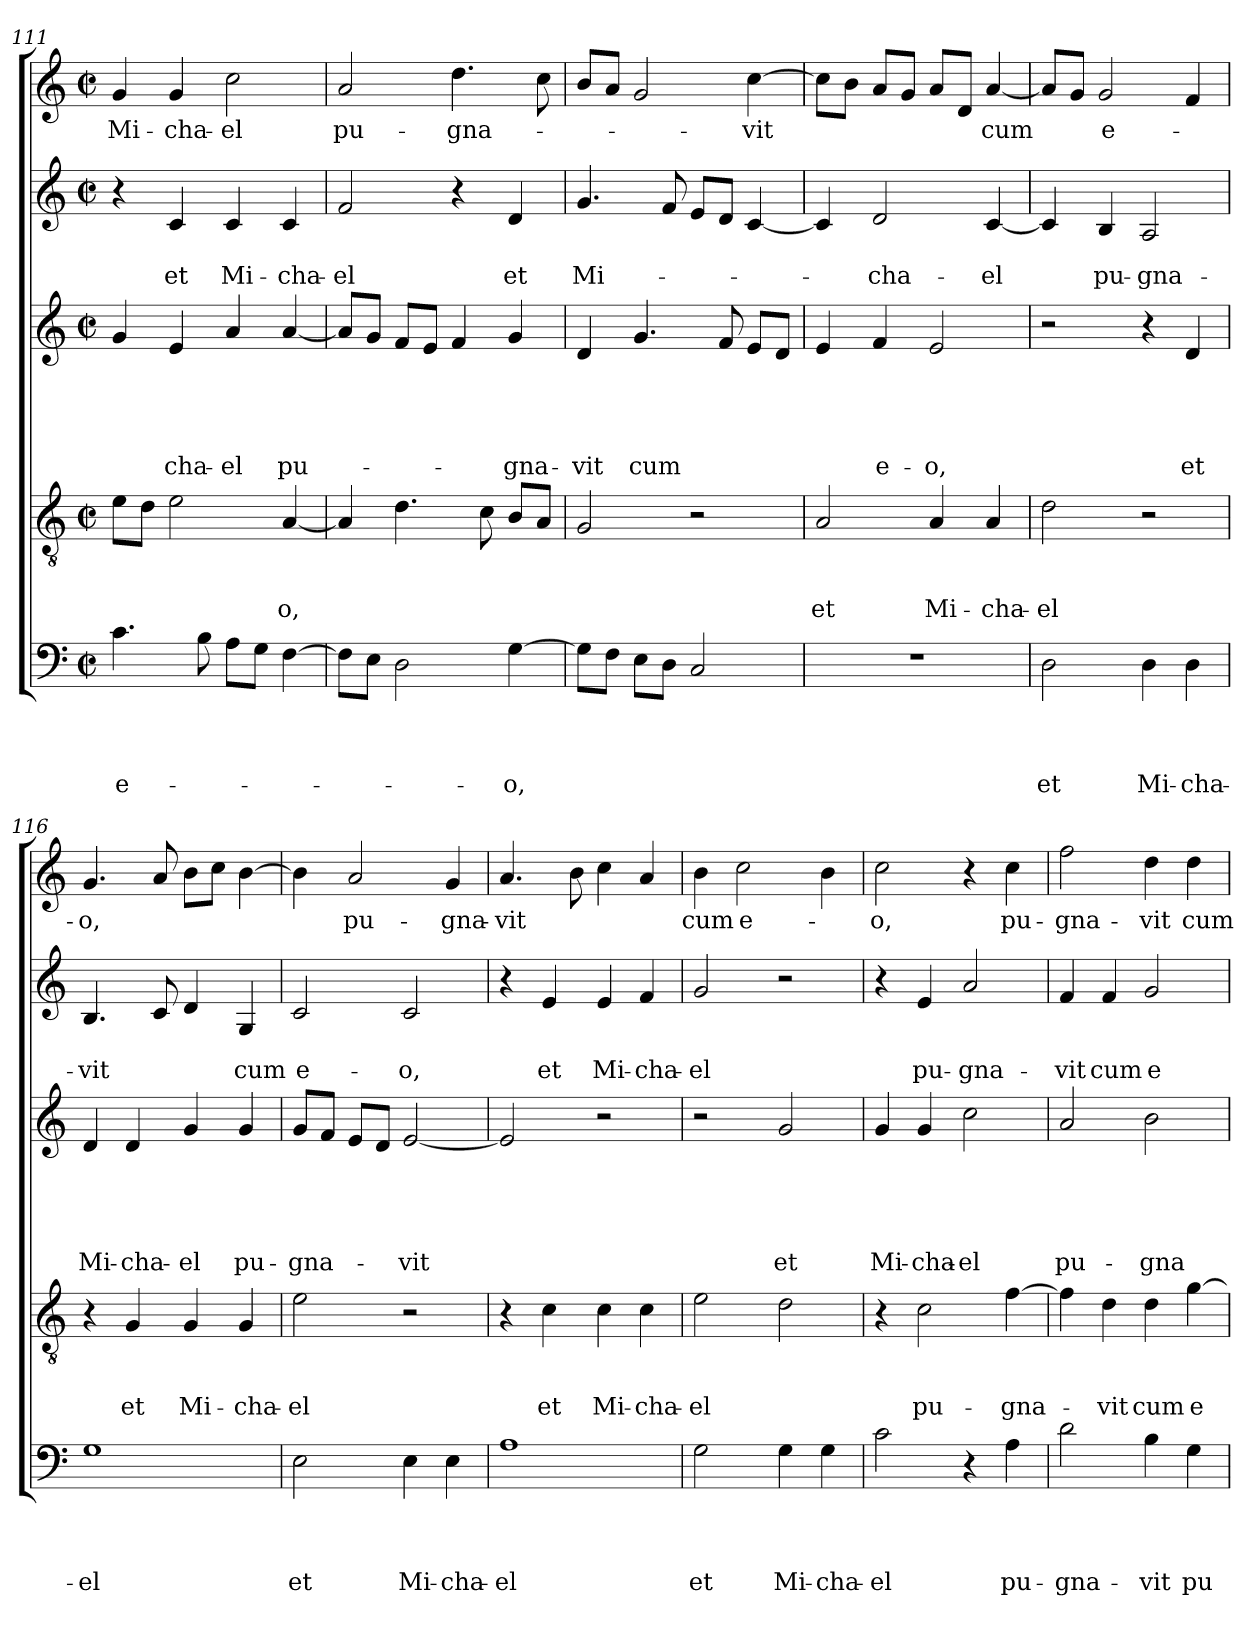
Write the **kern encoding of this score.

**kern	**text	**text	**text	**text	**kern	**text	**text	**text	**kern	**text	**text	**text	**text	**text	**kern	**text	**text	**kern	**text
*part5	*part5	*part5	*part5	*part5	*part4	*part4	*part4	*part4	*part3	*part3	*part3	*part3	*part3	*part3	*part2	*part2	*part2	*part1	*part1
*staff5	*staff5	*staff5	*staff5	*staff5	*staff4	*staff4	*staff4	*staff4	*staff3	*staff3	*staff3	*staff3	*staff3	*staff3	*staff2	*staff2	*staff2	*staff1	*staff1
*clefF4	*	*	*	*	*clefGv2	*	*	*	*clefG2	*	*	*	*	*	*clefG2	*	*	*clefG2	*
*k[]	*	*	*	*	*k[]	*	*	*	*k[]	*	*	*	*	*	*k[]	*	*	*k[]	*
*C:	*	*	*	*	*C:	*	*	*	*C:	*	*	*	*	*	*C:	*	*	*C:	*
*M2/2	*	*	*	*	*M2/2	*	*	*	*M2/2	*	*	*	*	*	*M2/2	*	*	*M2/2	*
*met(c|)	*	*	*	*	*met(c|)	*	*	*	*met(c|)	*	*	*	*	*	*met(c|)	*	*	*met(c|)	*
=111	=111	=111	=111	=111	=111	=111	=111	=111	=111	=111	=111	=111	=111	=111	=111	=111	=111	=111	=111
!	!	!	!	!LO:LY:b	!	!	!	!	!	!	!	!	!	!	!	!	!	!	!LO:LY:b
4.c\	.	.	.	e-	8e\L	.	.	.	4g/	.	.	.	.	.	4r	.	.	4g/	Mi-
.	.	.	.	.	8d\J	.	.	.	.	.	.	.	.	.	.	.	.	.	.
!	!	!	!	!	!	!	!	!	!	!	!	!	!	!LO:LY:b	!	!	!LO:LY:b	!	!LO:LY:b
.	.	.	.	.	2e\	.	.	.	4e/	.	.	.	.	-cha-	4c/	.	et	4g/	-cha-
8B\	.	.	.	.	.	.	.	.	.	.	.	.	.	.	.	.	.	.	.
!	!	!	!	!	!	!	!	!	!	!	!	!	!	!LO:LY:b	!	!	!LO:LY:b	!	!LO:LY:b
8A\L	.	.	.	.	.	.	.	.	4a/	.	.	.	.	-el	4c/	.	Mi-	2cc\	-el
8G\J	.	.	.	.	.	.	.	.	.	.	.	.	.	.	.	.	.	.	.
!	!	!	!	!	!	!	!	!LO:LY:b	!	!	!	!	!	!LO:LY:b	!	!	!LO:LY:b	!	!
[4F\	.	.	.	.	[4A/	.	.	-o,	[4a/	.	.	.	.	pu-	4c/	.	-cha-	.	.
=112	=112	=112	=112	=112	=112	=112	=112	=112	=112	=112	=112	=112	=112	=112	=112	=112	=112	=112	=112
!	!	!	!	!	!	!	!	!	!	!	!	!	!	!	!	!	!LO:LY:b	!	!LO:LY:b
8F\L]	.	.	.	.	4A/]	.	.	.	8a/L]	.	.	.	.	.	2f/	.	-el	2a/	pu-
8E\J	.	.	.	.	.	.	.	.	8g/J	.	.	.	.	.	.	.	.	.	.
2D\	.	.	.	.	4.d\	.	.	.	8f/L	.	.	.	.	.	.	.	.	.	.
.	.	.	.	.	.	.	.	.	8e/J	.	.	.	.	.	.	.	.	.	.
!	!	!	!	!	!	!	!	!	!	!	!	!	!	!	!	!	!	!	!LO:LY:b
.	.	.	.	.	.	.	.	.	4f/	.	.	.	.	.	4r	.	.	4.dd\	-gna-
.	.	.	.	.	8c\	.	.	.	.	.	.	.	.	.	.	.	.	.	.
!	!	!	!	!LO:LY:b	!	!	!	!	!	!	!	!	!	!LO:LY:b	!	!	!LO:LY:b	!	!
[4G\	.	.	.	-o,	8B/L	.	.	.	4g/	.	.	.	.	-gna-	4d/	.	et	.	.
.	.	.	.	.	8A/J	.	.	.	.	.	.	.	.	.	.	.	.	8cc\	.
=113	=113	=113	=113	=113	=113	=113	=113	=113	=113	=113	=113	=113	=113	=113	=113	=113	=113	=113	=113
!	!	!	!	!	!	!	!	!	!	!	!	!	!	!LO:LY:b	!	!	!LO:LY:b	!	!
8G\L]	.	.	.	.	2G/	.	.	.	4d/	.	.	.	.	-vit	4.g/	.	Mi-	8b/L	.
8F\J	.	.	.	.	.	.	.	.	.	.	.	.	.	.	.	.	.	8a/J	.
!	!	!	!	!	!	!	!	!	!	!	!	!	!	!LO:LY:b	!	!	!	!	!
8E\L	.	.	.	.	.	.	.	.	4.g/	.	.	.	.	cum	.	.	.	2g/	.
8D\J	.	.	.	.	.	.	.	.	.	.	.	.	.	.	8f/	.	.	.	.
2C/	.	.	.	.	2r	.	.	.	.	.	.	.	.	.	8e/L	.	.	.	.
.	.	.	.	.	.	.	.	.	8f/	.	.	.	.	.	8d/J	.	.	.	.
!	!	!	!	!	!	!	!	!	!	!	!	!	!	!	!	!	!	!	!LO:LY:b
.	.	.	.	.	.	.	.	.	8e/L	.	.	.	.	.	[4c/	.	.	[4cc\	-vit
.	.	.	.	.	.	.	.	.	8d/J	.	.	.	.	.	.	.	.	.	.
=114	=114	=114	=114	=114	=114	=114	=114	=114	=114	=114	=114	=114	=114	=114	=114	=114	=114	=114	=114
!	!	!	!	!	!	!	!	!LO:LY:b	!	!	!	!	!	!	!	!	!	!	!
1r	.	.	.	.	2A/	.	.	et	4e/	.	.	.	.	.	4c/]	.	.	8cc\L]	.
.	.	.	.	.	.	.	.	.	.	.	.	.	.	.	.	.	.	8b\J	.
!	!	!	!	!	!	!	!	!	!	!	!	!	!	!LO:LY:b	!	!	!LO:LY:b	!	!
.	.	.	.	.	.	.	.	.	4f/	.	.	.	.	e-	2d/	.	-cha-	8a/L	.
.	.	.	.	.	.	.	.	.	.	.	.	.	.	.	.	.	.	8g/J	.
!	!	!	!	!	!	!	!	!LO:LY:b	!	!	!	!	!	!LO:LY:b	!	!	!	!	!
.	.	.	.	.	4A/	.	.	Mi-	2e/	.	.	.	.	-o,	.	.	.	8a/L	.
.	.	.	.	.	.	.	.	.	.	.	.	.	.	.	.	.	.	8d/J	.
!	!	!	!	!	!	!	!	!LO:LY:b	!	!	!	!	!	!	!	!	!LO:LY:b	!	!LO:LY:b
.	.	.	.	.	4A/	.	.	-cha-	.	.	.	.	.	.	[4c/	.	-el	[4a/	cum
!!LO:LB:g=z
=115	=115	=115	=115	=115	=115	=115	=115	=115	=115	=115	=115	=115	=115	=115	=115	=115	=115	=115	=115
!	!	!	!	!LO:LY:b	!	!	!	!LO:LY:b	!	!	!	!	!	!	!	!	!	!	!
2D\	.	.	.	et	2d\	.	.	-el	2r	.	.	.	.	.	4c/]	.	.	8a/L]	.
.	.	.	.	.	.	.	.	.	.	.	.	.	.	.	.	.	.	8g/J	.
!	!	!	!	!	!	!	!	!	!	!	!	!	!	!	!	!	!LO:LY:b	!	!LO:LY:b
.	.	.	.	.	.	.	.	.	.	.	.	.	.	.	4B/	.	pu-	2g/	e-
!	!	!	!	!LO:LY:b	!	!	!	!	!	!	!	!	!	!	!	!	!LO:LY:b	!	!
4D\	.	.	.	Mi-	2r	.	.	.	4r	.	.	.	.	.	2A/	.	-gna-	.	.
!	!	!	!	!LO:LY:b	!	!	!	!	!	!	!	!	!	!LO:LY:b	!	!	!	!	!
4D\	.	.	.	-cha-	.	.	.	.	4d/	.	.	.	.	et	.	.	.	4f/	.
=116	=116	=116	=116	=116	=116	=116	=116	=116	=116	=116	=116	=116	=116	=116	=116	=116	=116	=116	=116
!	!	!	!	!LO:LY:b	!	!	!	!	!	!	!	!	!	!LO:LY:b	!	!	!LO:LY:b	!	!LO:LY:b
1G	.	.	.	-el	4r	.	.	.	4d/	.	.	.	.	Mi-	4.B/	.	-vit	4.g/	-o,
!	!	!	!	!	!	!	!	!LO:LY:b	!	!	!	!	!	!LO:LY:b	!	!	!	!	!
.	.	.	.	.	4G/	.	.	et	4d/	.	.	.	.	-cha-	.	.	.	.	.
.	.	.	.	.	.	.	.	.	.	.	.	.	.	.	8c/	.	.	8a/	.
!	!	!	!	!	!	!	!	!LO:LY:b	!	!	!	!	!	!LO:LY:b	!	!	!	!	!
.	.	.	.	.	4G/	.	.	Mi-	4g/	.	.	.	.	-el	4d/	.	.	8b\L	.
.	.	.	.	.	.	.	.	.	.	.	.	.	.	.	.	.	.	8cc\J	.
!	!	!	!	!	!	!	!	!LO:LY:b	!	!	!	!	!	!LO:LY:b	!	!	!LO:LY:b	!	!
.	.	.	.	.	4G/	.	.	-cha-	4g/	.	.	.	.	pu-	4G/	.	cum	[4b\	.
=117	=117	=117	=117	=117	=117	=117	=117	=117	=117	=117	=117	=117	=117	=117	=117	=117	=117	=117	=117
!	!	!	!	!LO:LY:b	!	!	!	!LO:LY:b	!	!	!	!	!	!LO:LY:b	!	!	!LO:LY:b	!	!
2E\	.	.	.	et	2e\	.	.	-el	8g/L	.	.	.	.	-gna-	2c/	.	e-	4b\]	.
.	.	.	.	.	.	.	.	.	8f/J	.	.	.	.	.	.	.	.	.	.
!	!	!	!	!	!	!	!	!	!	!	!	!	!	!	!	!	!	!	!LO:LY:b
.	.	.	.	.	.	.	.	.	8e/L	.	.	.	.	.	.	.	.	2a/	pu-
.	.	.	.	.	.	.	.	.	8d/J	.	.	.	.	.	.	.	.	.	.
!	!	!	!	!LO:LY:b	!	!	!	!	!	!	!	!	!	!LO:LY:b	!	!	!LO:LY:b	!	!
4E\	.	.	.	Mi-	2r	.	.	.	[2e/	.	.	.	.	-vit	2c/	.	-o,	.	.
!	!	!	!	!LO:LY:b	!	!	!	!	!	!	!	!	!	!	!	!	!	!	!LO:LY:b
4E\	.	.	.	-cha-	.	.	.	.	.	.	.	.	.	.	.	.	.	4g/	-gna-
=118	=118	=118	=118	=118	=118	=118	=118	=118	=118	=118	=118	=118	=118	=118	=118	=118	=118	=118	=118
!	!	!	!	!LO:LY:b	!	!	!	!	!	!	!	!	!	!	!	!	!	!	!LO:LY:b
1A	.	.	.	-el	4r	.	.	.	2e/]	.	.	.	.	.	4r	.	.	4.a/	-vit
!	!	!	!	!	!	!	!	!LO:LY:b	!	!	!	!	!	!	!	!	!LO:LY:b	!	!
.	.	.	.	.	4c\	.	.	et	.	.	.	.	.	.	4e/	.	et	.	.
.	.	.	.	.	.	.	.	.	.	.	.	.	.	.	.	.	.	8b\	.
!	!	!	!	!	!	!	!	!LO:LY:b	!	!	!	!	!	!	!	!	!LO:LY:b	!	!
.	.	.	.	.	4c\	.	.	Mi-	2r	.	.	.	.	.	4e/	.	Mi-	4cc\	.
!	!	!	!	!	!	!	!	!LO:LY:b	!	!	!	!	!	!	!	!	!LO:LY:b	!	!
.	.	.	.	.	4c\	.	.	-cha-	.	.	.	.	.	.	4f/	.	-cha-	4a/	.
=119	=119	=119	=119	=119	=119	=119	=119	=119	=119	=119	=119	=119	=119	=119	=119	=119	=119	=119	=119
!	!	!	!	!LO:LY:b	!	!	!	!LO:LY:b	!	!	!	!	!	!	!	!	!LO:LY:b	!	!LO:LY:b
2G\	.	.	.	et	2e\	.	.	-el	2r	.	.	.	.	.	2g/	.	-el	4b\	cum
!	!	!	!	!	!	!	!	!	!	!	!	!	!	!	!	!	!	!	!LO:LY:b
.	.	.	.	.	.	.	.	.	.	.	.	.	.	.	.	.	.	2cc\	e-
!	!	!	!	!LO:LY:b	!	!	!	!	!	!	!	!	!	!LO:LY:b	!	!	!	!	!
4G\	.	.	.	Mi-	2d\	.	.	.	2g/	.	.	.	.	et	2r	.	.	.	.
!	!	!	!	!LO:LY:b	!	!	!	!	!	!	!	!	!	!	!	!	!	!	!
4G\	.	.	.	-cha-	.	.	.	.	.	.	.	.	.	.	.	.	.	4b\	.
=120	=120	=120	=120	=120	=120	=120	=120	=120	=120	=120	=120	=120	=120	=120	=120	=120	=120	=120	=120
!	!	!	!	!LO:LY:b	!	!	!	!	!	!	!	!	!	!LO:LY:b	!	!	!	!	!LO:LY:b
2c\	.	.	.	-el	4r	.	.	.	4g/	.	.	.	.	Mi-	4r	.	.	2cc\	-o,
!	!	!	!	!	!	!	!	!LO:LY:b	!	!	!	!	!	!LO:LY:b	!	!	!LO:LY:b	!	!
.	.	.	.	.	2c\	.	.	pu-	4g/	.	.	.	.	-cha-	4e/	.	pu-	.	.
!	!	!	!	!	!	!	!	!	!	!	!	!	!	!LO:LY:b	!	!	!LO:LY:b	!	!
4r	.	.	.	.	.	.	.	.	2cc\	.	.	.	.	-el	2a/	.	-gna-	4r	.
!	!	!	!	!LO:LY:b	!	!	!	!LO:LY:b	!	!	!	!	!	!	!	!	!	!	!LO:LY:b
4A\	.	.	.	pu-	[4f\	.	.	-gna-	.	.	.	.	.	.	.	.	.	4cc\	pu-
=121	=121	=121	=121	=121	=121	=121	=121	=121	=121	=121	=121	=121	=121	=121	=121	=121	=121	=121	=121
!	!	!	!	!LO:LY:b	!	!	!	!	!	!	!	!	!	!LO:LY:b	!	!	!LO:LY:b	!	!LO:LY:b
2d\	.	.	.	-gna-	4f\]	.	.	.	2a/	.	.	.	.	pu-	4f/	.	-vit	2ff\	-gna-
!	!	!	!	!	!	!	!	!LO:LY:b	!	!	!	!	!	!	!	!	!LO:LY:b	!	!
.	.	.	.	.	4d\	.	.	-vit	.	.	.	.	.	.	4f/	.	cum	.	.
!	!	!	!	!LO:LY:b	!	!	!	!LO:LY:b	!	!	!	!	!	!LO:LY:b	!	!	!LO:LY:b	!	!LO:LY:b
4B\	.	.	.	-vit	4d\	.	.	cum	2b\	.	.	.	.	-gna-	2g/	.	e-	4dd\	-vit
!	!	!	!	!LO:LY:b	!	!	!	!LO:LY:b	!	!	!	!	!	!	!	!	!	!	!LO:LY:b
4G\	.	.	.	pu-	[4g\	.	.	e-	.	.	.	.	.	.	.	.	.	4dd\	cum
=	=	=	=	=	=	=	=	=	=	=	=	=	=	=	=	=	=	=	=
*-	*-	*-	*-	*-	*-	*-	*-	*-	*-	*-	*-	*-	*-	*-	*-	*-	*-	*-	*-
